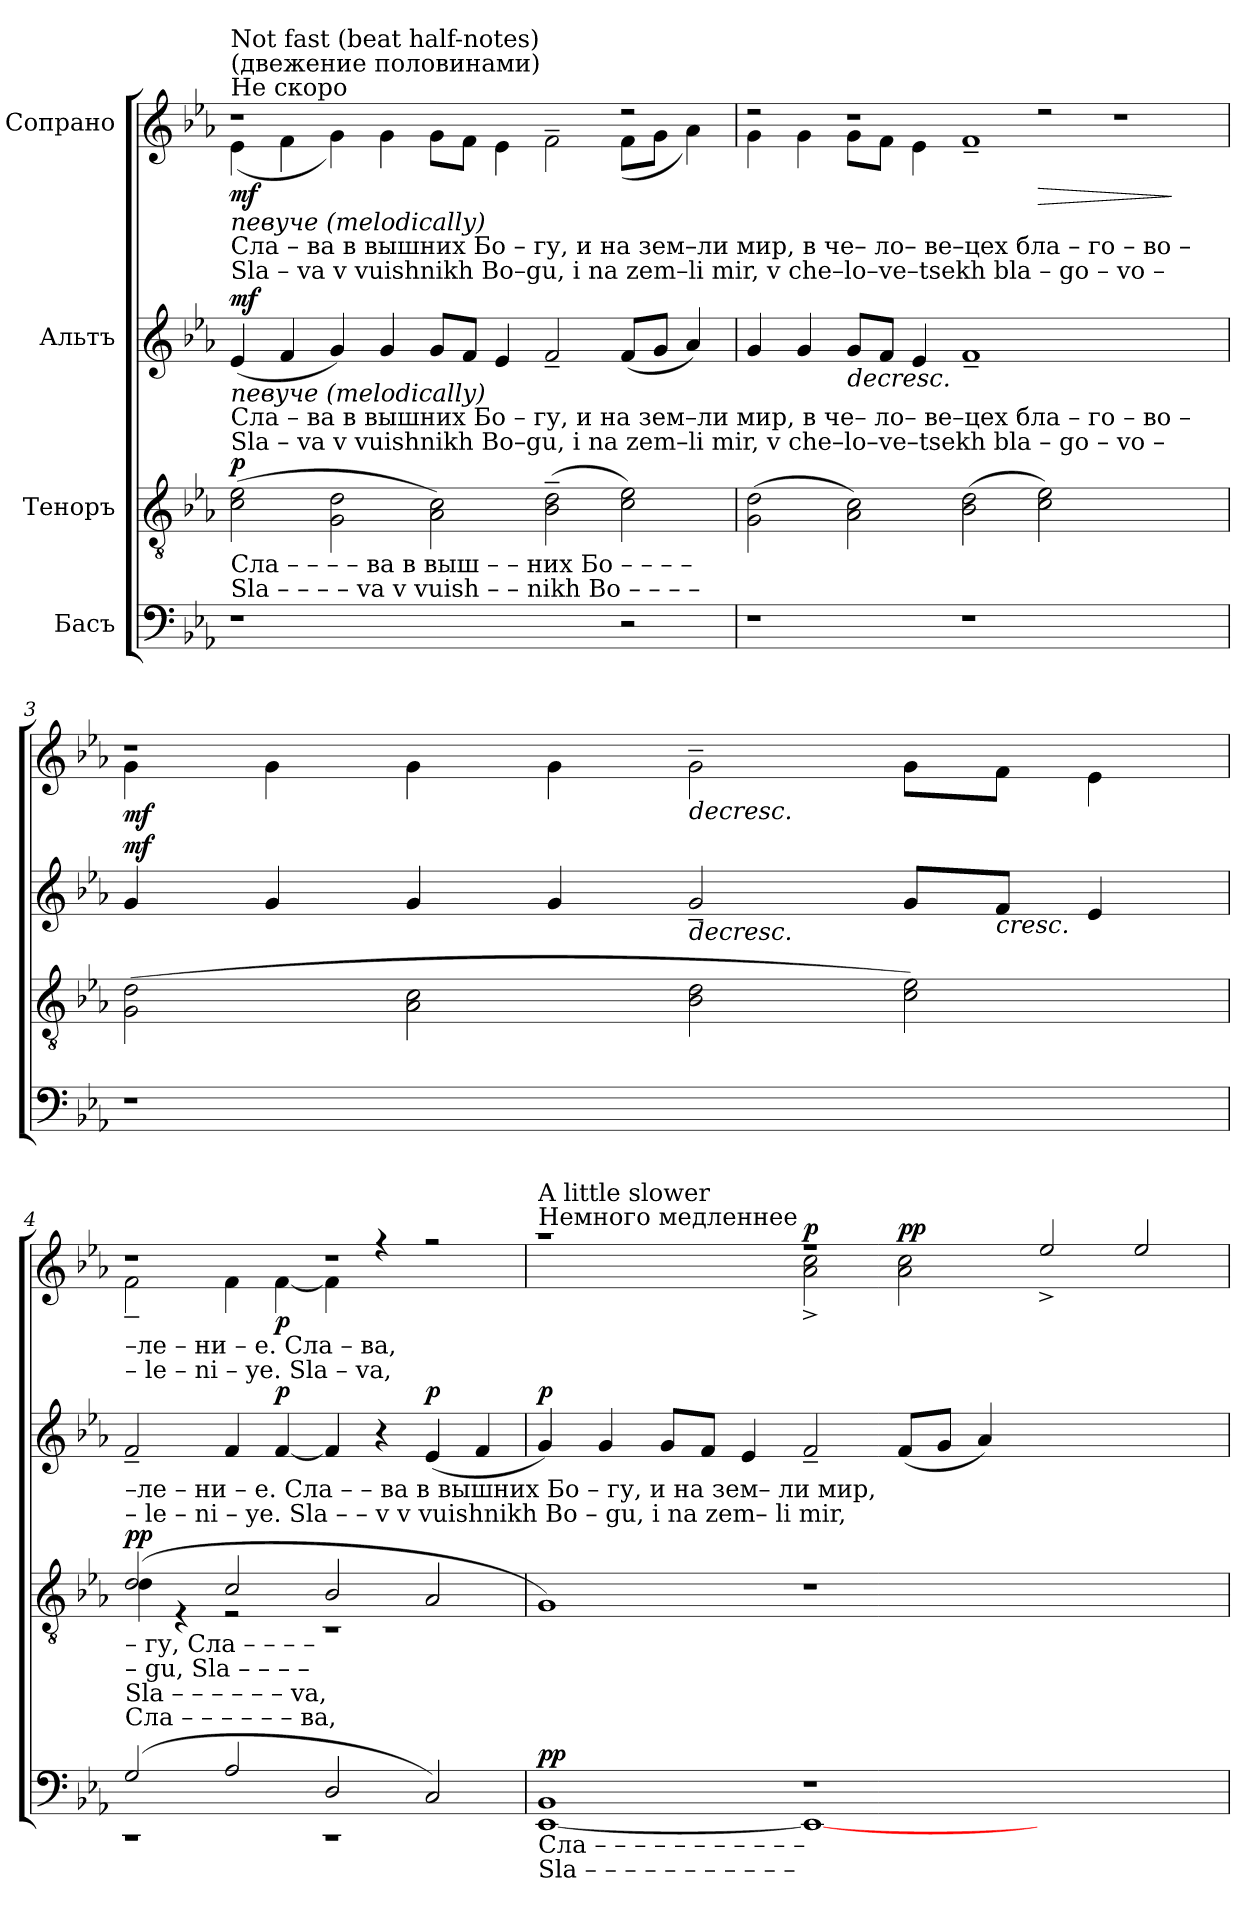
**kern	**dynam	**kern	**dynam	**kern	**dynam	**kern	**dynam
*part4	*part4	*part3	*part3	*part2	*part2	*part1	*part1
*staff4	*staff4	*staff3	*staff3	*staff2	*staff2	*staff1	*staff1
*I"Басъ	*	*I"Теноръ	*	*I"Альтъ	*	*I"Сопрано	*
*clefF4	*	*clefGv2	*	*clefG2	*	*clefG2	*
*k[b-e-a-]	*	*k[b-e-a-]	*	*k[b-e-a-]	*	*k[b-e-a-]	*
=1	=1	=1	=1	=1	=1	=1	=1
*	*	*	*	*	*	*^	*
!	!	!	!	!	!	!LO:TX:a:t=Не скоро	!	!
!	!	!	!	!	!	!LO:TX:a:t=(двежение пoловинами)	!	!
!	!	!	!	!	!	!LO:TX:a:t=Not fast (beat half-notes)	!	!
!	!	!	!	!	!	!LO:TX:b:i:t=певуче (melodically)	!	!
!	!	!	!	!	!	!LO:TX:b:t=Сла      –       ва  в вышних Бо – гу,              и    на     зем–ли  мир,            в че– ло– ве–цех бла – го – во –	!	!
!	!	!	!	!	!	!LO:TX:b:t=Sla        –      va  v vuishnikh Bo–gu,               i      na     zem–li     mir,             v che–lo–ve–tsekh bla – go – vo –	!	!
!	!	!	!	!LO:TX:b:i:t=певуче (melodically)	!	!	!	!
!	!	!	!	!LO:TX:b:t=Сла      –       ва  в вышних Бо – гу,              и    на     зем–ли  мир,            в че– ло– ве–цех бла – го – во –	!	!	!	!
!	!	!	!	!LO:TX:b:t=Sla        –      va  v vuishnikh Bo–gu,               i      na     zem–li     mir,             v che–lo–ve–tsekh bla – go – vo –	!	!	!	!
!	!	!LO:TX:b:t=Сла       –       –       –       –     ва                         в выш       –       –     них                   Бо       –       –       –       –	!	!	!	!	!	!
!	!	!LO:TX:b:t=Sla         –       –       –       –     va                         v vuish      –       –     nikh                  Bo       –       –       –       –	!	!	!	!	!	!
!	!	!	!LO:DY:a	!	!LO:DY:a	!	!	!LO:DY:b
1r	.	(2c\ 2e-\	p	(4e-/	mf	1r	(>4e-\	mf
.	.	.	.	4f/	.	.	4f\	.
.	.	2G\ 2d\	.	4g/)	.	.	4g\)	.
.	.	.	.	4g/	.	.	4g\	.
1ryy	.	2A-\ 2c\)	.	8g/L	.	1ryy	8g\L	.
.	.	.	.	8f/J	.	.	8f\J	.
.	.	.	.	4e-/	.	.	4e-\	.
.	.	(2B-\~ 2d\~	.	2f~/	.	.	2f~\	.
2r	.	2c\ 2e-\)	.	(8f/L	.	2r	(>8f\L	.
.	.	.	.	8g/J	.	.	8g\J	.
.	.	.	.	4a-/)	.	.	4a-\)	.
=2	=2	=2	=2	=2	=2	=2	=2	=2
1r	.	(2G\ 2d\	.	4g/	.	2r	4g\	.
.	.	.	.	4g/	.	.	4g\	.
!	!	!	!	!	!LO:HP:b	!	!	!
.	.	2A-\ 2c\)	.	8g/L	>	1r	8g\L	.
.	.	.	.	8f/J	.	.	8f\J	.
.	.	.	.	4e-/	.	.	4e-\	.
1r	.	(2B-\ 2d\	.	1f~	.	.	1f~	.
!	!	!	!	!	!	!	!	!LO:HP:b
.	.	2c\ 2e-\)	.	.	.	2r	.	>
1ryy	.	1ryy	.	1ryy	.	1r	1ryy	.
*	*	*	*	*	*	*v	*v	*
.	.	.	.	.	.	.	]
=3	=3	=3	=3	=3	=3	=3	=3
*	*	*	*	*	*	*^	*
!	!	!	!	!	!LO:DY:a	!	!	!LO:DY:b
1r	.	(2G\ 2d\	.	4g/	mf	1r	4g\	mf
.	.	.	.	4g/	.	.	4g\	.
.	.	2A-\ 2c\	.	4g/	.	.	4g\	.
.	.	.	.	4g/	.	.	4g\	.
!	!	!	!	!	!LO:HP:b	!	!	!LO:HP:b
1ryy	.	2B-\ 2d\	.	2g~/	>	1ryy	2g~\	>
.	.	2c\ 2e-\)	.	8g/L	.	.	8g\L	.
!	!	!	!	!	!LO:HP:b	!	!	!
.	.	.	.	8f/J	<	.	8f\J	.
.	.	.	.	4e-/	.	.	4e-\	.
*	*	*	*	*	*	*v	*v	*
.	.	.	.	.	]	.	.
!!LO:LB:g=z
=4	=4	=4	=4	=4	=4	=4	=4
*^	*	*^	*	*	*	*^	*
!	!	!	!	!	!	!	!	!LO:TX:b:t=–ле     –     ни –  е.                                                                                  Сла –  ва,	!	!
!	!	!	!	!	!	!	!	!LO:TX:b:t=– le      –     ni  –  ye.                                                                                 Sla  –  va,	!	!
!	!	!	!	!	!	!LO:TX:b:t=–ле     –     ни –  е.                       Сла       –       –    ва в вышних Бо   –  гу,                  и      на     зем– ли  мир,	!	!	!	!
!	!	!	!	!	!	!LO:TX:b:t=– le      –     ni  –  ye.                      Sla        –       –    v v vuishnikh Bo   –  gu,                  i        na     zem– li     mir,	!	!	!	!
!	!	!	!LO:TX:b:t=–  гу,                                                                                                                                               Сла       –       –       –       –	!	!	!	!	!	!	!
!	!	!	!LO:TX:b:t=–  gu,                                                                                                                                                Sla        –       –       –       –	!	!	!	!	!	!	!
!LO:TX:a:t=Сла       –       –       –       –       –       –          ва,	!	!	!	!	!	!	!	!	!	!
!LO:TX:a:t=Sla        –       –       –       –       –        –         va,	!	!	!	!	!	!	!	!	!	!
!	!	!	!	!	!LO:DY:a	!	!	!	!	!
(2G/	1r	.	(2d/	4d\	pp	2f~/	.	1r	2f~\	.
.	.	.	.	4r	.	.	.	.	.	.
2A-/	.	.	2c/	2r	.	4f/	.	.	4f\	.
!	!	!	!	!	!	!	!LO:DY:a	!	!	!LO:DY:b
.	.	.	.	.	.	[4f/	p	.	[4f\	p
2D/	1r	.	2B-/	1r	.	4f/]	.	1r	4f\]	]
.	.	.	.	.	.	4r	.	.	4rff	.
!	!	!	!	!	!	!	!LO:DY:a	!	!	!
2C/)	.	.	2A-/	.	.	(4e-/	p	.	2rff	.
.	.	.	.	.	.	4f/	.	.	.	.
*v	*v	*	*	*	*	*	*	*v	*v	*
*	*	*v	*v	*	*	*	*	*
.	.	.	.	.	] [	.	.
=5	=5	=5	=5	=5	=5	=5	=5
*	*	*	*	*	*	*MM80	*
*^	*	*	*	*	*	*^	*
!	!	!	!	!	!	!	!LO:TX:a:t=Немного медленнее	!	!
!	!	!	!	!	!	!	!LO:TX:a:t=A little slower	!	!
!LO:TX:b:t=Сла       –       –       –       –       –       –       –       –       –       –       –	!	!	!	!	!	!	!	!	!
!LO:TX:b:t=Sla        –       –       –       –       –       –       –       –       –       –       –	!	!	!	!	!	!	!	!	!
!	!	!LO:DY:a	!	!	!	!LO:DY:a	!	!	!
1BB-	[1EE-	pp	1G)	.	4g/)	p	1ryy	1raa	.
.	.	.	.	.	4g/	.	.	.	.
.	.	.	.	.	8g/L	.	.	.	.
.	.	.	.	.	8f/J	.	.	.	.
.	.	.	.	.	4e-/	.	.	.	.
!	!	!	!	!	!	!	!	!	!LO:DY:a
1r	1EE-_	.	1r	.	2f~/	.	1r	2a-\^ 2cc\^	p
!	!	!	!	!	!	!	!	!	!LO:DY:a
.	.	.	.	.	(8f/L	.	.	2a-\ 2cc\	pp
.	.	.	.	.	8g/J	.	.	.	.
.	.	.	.	.	4a-/)	.	.	.	.
1ryy	1ryy	.	1ryy	.	1ryy	.	2ee-^/	1ryy	.
.	.	.	.	.	.	.	2ee-/	.	.
*v	*v	*	*	*	*	*	*v	*v	*
=	=	=	=	=	=	=	=
*-	*-	*-	*-	*-	*-	*-	*-
